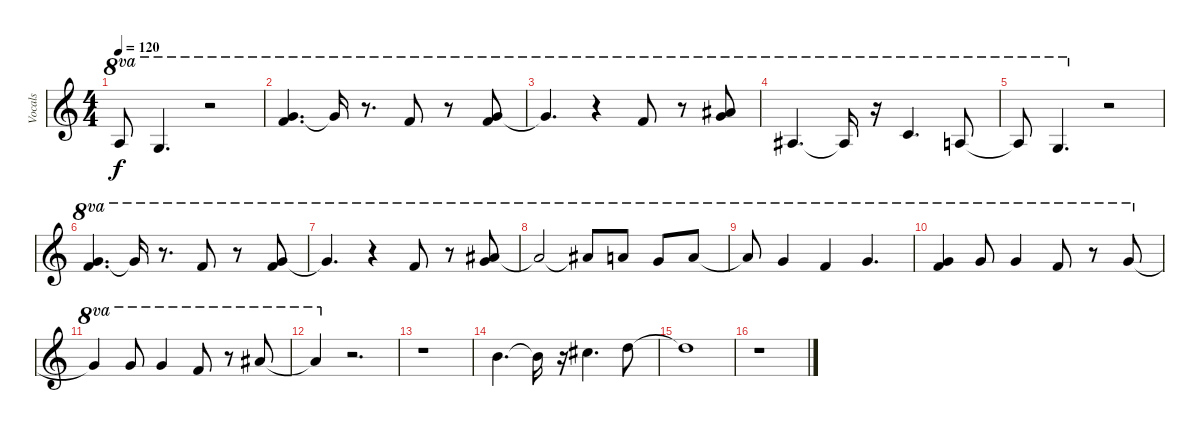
\track ("Vocals" "Vocals") {instrument oboe}
\staff {score}
\tuning (Eb4 B3 Gb3 B2 Gb2 B1) {hide}
\ts (4 4)
\tempo 120
\clef g2
\ks c
10.2{t}.8{ot 8va dy f} 8.2.4{d ot 8va} r.2{ot 8va} |
(16.1 18.2).4{d ot 8va} 16.1{t}.16{ot 8va} r.8{d ot 8va} 18.2.8{ot 8va} r.8{ot 8va} (16.1 18.2).8{ot 8va} |
16.1{t}.4{d ot 8va} r.4{ot 8va} 18.2.8{ot 8va} r.8{ot 8va} (19.1 20.2).8{ot 8va} |
16.3.4{d ot 8va} 16.3{t}.16{ot 8va} r.16{ot 8va} 13.2.4{d ot 8va} 10.2.8{ot 8va} |
10.2{t}.8{ot 8va} 8.2.4{d ot 8va} r.2 |
(16.1 18.2).4{d ot 8va} 16.1{t}.16{ot 8va} r.8{d ot 8va} 18.2.8{ot 8va} r.8{ot 8va} (16.1 18.2).8{ot 8va} |
16.1{t}.4{d ot 8va} r.4{ot 8va} 18.2.8{ot 8va} r.8{ot 8va} (19.1 20.2).8{ot 8va} |
19.1{t}.2{ot 8va} 19.1{t}.8{ot 8va} 18.1.8{ot 8va} 16.1.8{ot 8va} 18.1.8{ot 8va} |
18.1{t}.8{ot 8va} 16.1.4{ot 8va} 14.1.4{ot 8va} 16.1.4{d ot 8va} |
(16.1 18.2).4{ot 8va} 16.1.8{ot 8va} 16.1.4{ot 8va} 14.1.8{ot 8va} r.8{ot 8va} 16.1.8{ot 8va} |
16.1{t}.4{ot 8va} 16.1.8{ot 8va} 16.1.4{ot 8va} 14.1.8{ot 8va} r.8{ot 8va} 19.1.8{ot 8va} |
19.1{t}.4{ot 8va} r.2{d} |
r.1 |
8.1.4{d} 8.1{t}.16 r.16 10.1.4{d} 11.1.8 |
11.1{t}.1 |
r.1
